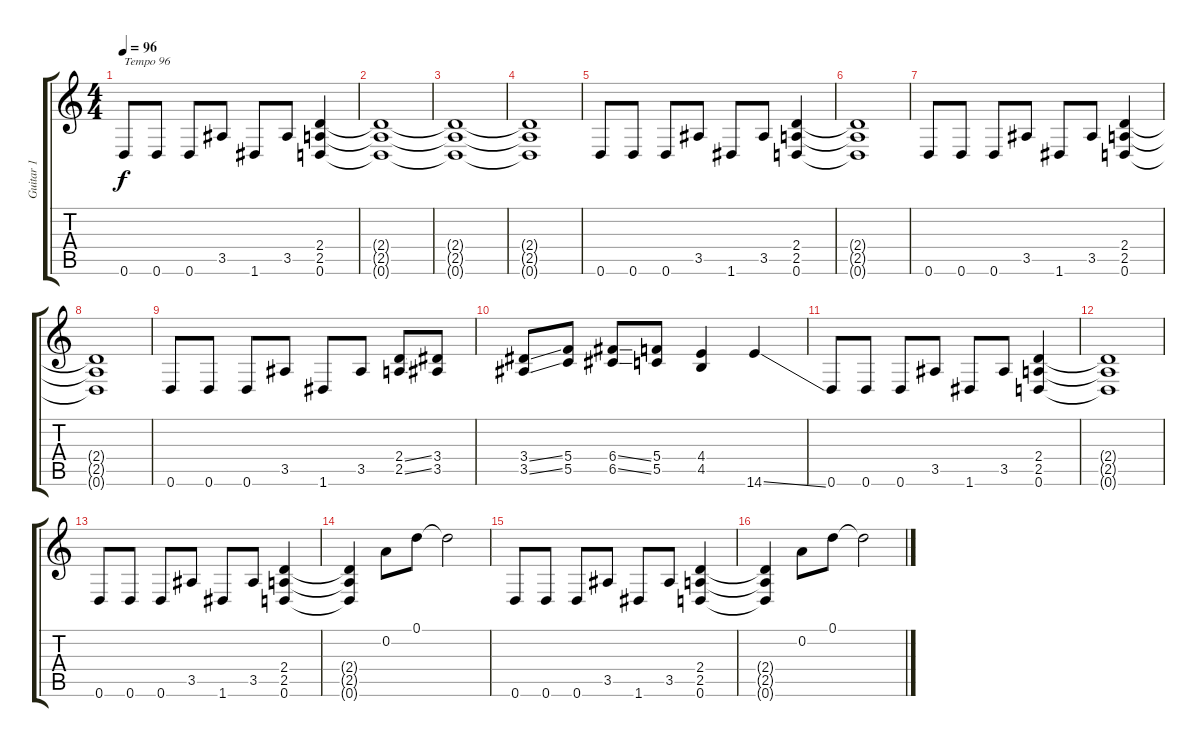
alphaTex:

\track ("Guitar 1" "Guitar 1") {instrument distortionguitar}
\staff {score tabs}
\tuning (D4 A3 F3 C3 G2 D2) {hide}
\ts (4 4)
\tempo 96
\clef g2
\ks c
0.6.8{txt "Tempo 96" dy f instrument distortionguitar} 0.6.8 0.6.8 3.5.8 1.6.8 3.5.8 (2.4 2.5 0.6).4 |
(2.4{t} 2.5{t} 0.6{t}).1 |
(2.4{t} 2.5{t} 0.6{t}).1 |
(2.4{t} 2.5{t} 0.6{t}).1 |
0.6.8 0.6.8 0.6.8 3.5.8 1.6.8 3.5.8 (2.4 2.5 0.6).4 |
(2.4{t} 2.5{t} 0.6{t}).1 |
0.6.8 0.6.8 0.6.8 3.5.8 1.6.8 3.5.8 (2.4 2.5 0.6).4 |
(2.4{t} 2.5{t} 0.6{t}).1 |
0.6.8 0.6.8 0.6.8 3.5.8 1.6.8 3.5.8 (2.4{ss} 2.5{ss}).8 (3.4 3.5).8 |
(3.4{ss} 3.5{ss}).8 (5.4 5.5).8 (6.4{ss} 6.5{ss}).8 (5.4 5.5).8 (4.4 4.5).4 14.6{ss}.4 |
0.6.8 0.6.8 0.6.8 3.5.8 1.6.8 3.5.8 (2.4 2.5 0.6).4 |
(2.4{t} 2.5{t} 0.6{t}).1 |
0.6.8 0.6.8 0.6.8 3.5.8 1.6.8 3.5.8 (2.4 2.5 0.6).4 |
(2.4{t} 2.5{t} 0.6{t}).4 0.2.8 0.1.8 0.1{t}.2 |
0.6.8 0.6.8 0.6.8 3.5.8 1.6.8 3.5.8 (2.4 2.5 0.6).4 |
(2.4{t} 2.5{t} 0.6{t}).4 0.2.8 0.1.8 0.1{t}.2
